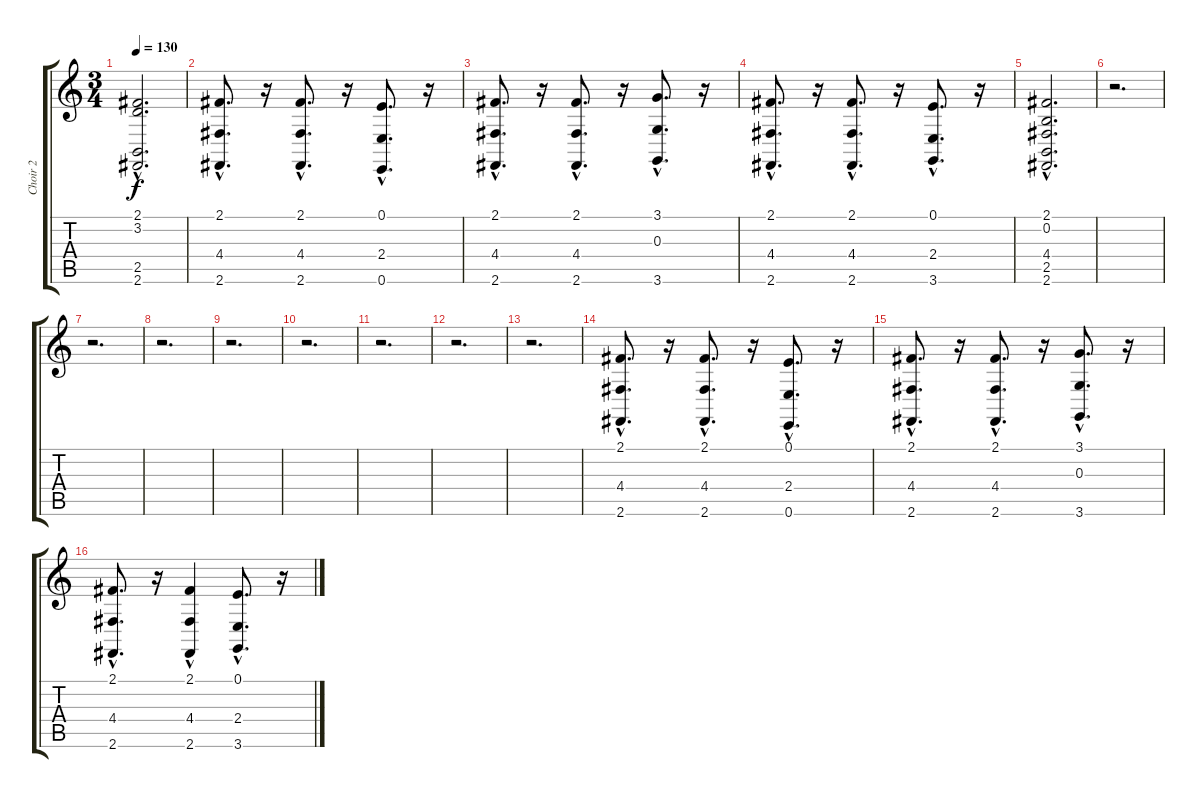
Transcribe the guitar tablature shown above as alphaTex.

\track ("Choir 2" "Choir 2") {instrument choiraahs}
\staff {score tabs}
\tuning (E4 B3 G3 D3 A2 E2) {hide}
\ts (3 4)
\tempo 130
\clef g2
\ks c
(2.1{hac} 3.2 2.5{hac} 2.6{hac}).2{d dy f} |
(2.1 4.4{hac} 2.6{hac}).8{d} r.16 (2.1 4.4{hac} 2.6{hac}).8{d} r.16 (0.1 2.4{hac} 0.6{hac}).8{d} r.16 |
(2.1 4.4{hac} 2.6{hac}).8{d} r.16 (2.1 4.4{hac} 2.6{hac}).8{d} r.16 (3.1 0.3{hac} 3.6{hac}).8{d} r.16 |
(2.1 4.4{hac} 2.6{hac}).8{d} r.16 (2.1 4.4{hac} 2.6{hac}).8{d} r.16 (0.1 2.4{hac} 3.6{hac}).8{d} r.16 |
(2.1{hac} 0.2{hac} 4.4{hac} 2.5{hac} 2.6{hac}).2{d} |
r.2{d} |
r.2{d} |
r.2{d} |
r.2{d} |
r.2{d} |
r.2{d} |
r.2{d} |
r.2{d} |
(2.1 4.4{hac} 2.6{hac}).8{d} r.16 (2.1 4.4{hac} 2.6{hac}).8{d} r.16 (0.1 2.4{hac} 0.6{hac}).8{d} r.16 |
(2.1 4.4{hac} 2.6{hac}).8{d} r.16 (2.1 4.4{hac} 2.6{hac}).8{d} r.16 (3.1 0.3{hac} 3.6{hac}).8{d} r.16 |
(2.1 4.4{hac} 2.6{hac}).8{d} r.16 (2.1 4.4 2.6{hac}).4 (0.1 2.4{hac} 3.6{hac}).8{d} r.16
